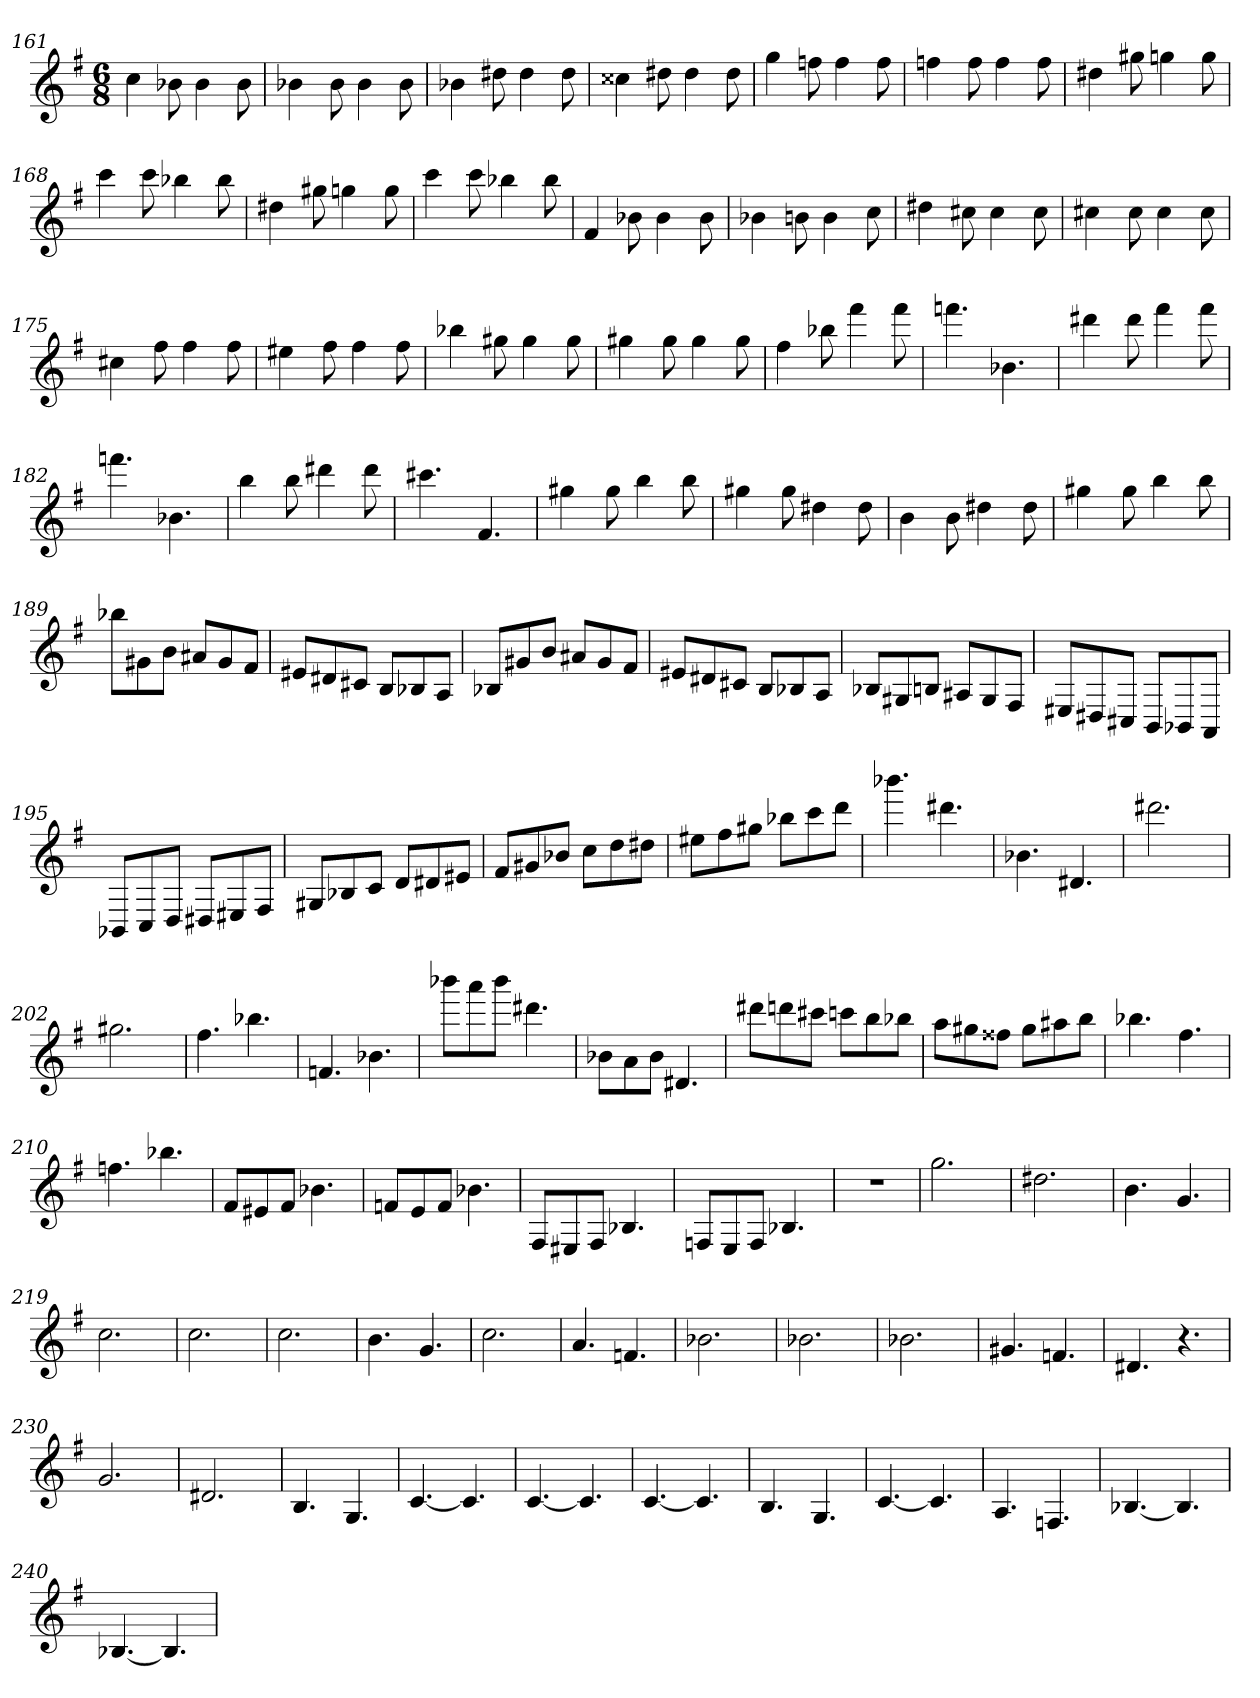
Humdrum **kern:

**kern
*part1
*staff1
*clefG2
*k[f#]
*G:
*M6/8
=161
4cc
8b-X
4b-
8b-
=162
4b-X
8b-
4b-
8b-
=163
4b-X
8dd#X
4dd#
8dd#
=164
4cc##X
8dd#X
4dd#
8dd#
=165
4gg
8ffn
4ff
8ff
=166
4ffn
8ff
4ff
8ff
=167
4dd#X
8gg#X
4ggn
8gg
=168
4ccc
8ccc
4bb-X
8bb-
=169
4dd#X
8gg#X
4ggn
8gg
=170
4ccc
8ccc
4bb-X
8bb-
=171
4f#
8b-X
4b-
8b-
=172
4b-X
8bn
4b
8cc
=173
4dd#X
8cc#X
4cc#
8cc#
=174
4cc#X
8cc#
4cc#
8cc#
=175
4cc#X
8ff#
4ff#
8ff#
=176
4ee#X
8ff#
4ff#
8ff#
=177
4bb-X
8gg#X
4gg#
8gg#
=178
4gg#X
8gg#
4gg#
8gg#
=179
4ff#
8bb-X
4fff#
8fff#
=180
4.fffn
4.b-X
=181
4ddd#X
8ddd#
4fff#
8fff#
=182
4.fffn
4.b-X
=183
4bb
8bb
4ddd#X
8ddd#
=184
4.ccc#X
4.f#
=185
4gg#X
8gg#
4bb
8bb
=186
4gg#X
8gg#
4dd#X
8dd#
=187
4b
8b
4dd#X
8dd#
=188
4gg#X
8gg#
4bb
8bb
=189
8bb-X\L
8g#X\
8b\J
8a#X/L
8g#/
8f#/J
=190
8e#X/L
8d#X/
8c#X/J
8B/L
8B-X/
8A/J
=191
8B-X/L
8g#X/
8b/J
8a#X/L
8g#/
8f#/J
=192
8e#X/L
8d#X/
8c#X/J
8B/L
8B-X/
8A/J
=193
8B-X/L
8G#X/
8Bn/J
8A#X/L
8G#/
8F#/J
=194
8E#X/L
8D#X/
8C#X/J
8BB/L
8BB-X/
8AA/J
=195
8BB-X/L
8C/
8D/J
8D#X/L
8E#X/
8F#/J
=196
8G#X/L
8B-X/
8c/J
8d/L
8d#X/
8e#X/J
=197
8f#/L
8g#X/
8b-X/J
8cc\L
8dd\
8dd#X\J
=198
8ee#X\L
8ff#\
8gg#X\J
8bb-X\L
8ccc\
8ddd\J
=199
4.bbb-X
4.ddd#X
=200
4.b-X
4.d#X
=201
2.ddd#X
=202
2.gg#X
=203
4.ff#
4.bb-X
=204
4.fn
4.b-X
=205
8bbb-X\L
8aaa\
8bbb-\J
4.ddd#X
=206
8b-X\L
8a\
8b-\J
4.d#X
=207
8ddd#X\L
8dddn\
8ccc#X\J
8cccn\L
8bb\
8bb-X\J
=208
8aa\L
8gg#X\
8ff##X\J
8gg#\L
8aa#X\
8bb\J
=209
4.bb-X
4.ff#
=210
4.ffn
4.bb-X
=211
8f#/L
8e#X/
8f#/J
4.b-X
=212
8fn/L
8e/
8f/J
4.b-X
=213
8F#/L
8E#X/
8F#/J
4.B-X
=214
8Fn/L
8E/
8F/J
4.B-X
=215
2.r
=216
2.gg
=217
2.dd#X
=218
4.b
4.g
=219
2.cc
=220
2.cc
=221
2.cc
=222
4.b
4.g
=223
2.cc
=224
4.a
4.fn
=225
2.b-X
=226
2.b-X
=227
2.b-X
=228
4.g#X
4.fn
=229
4.d#X
4.r
=230
2.g
=231
2.d#X
=232
4.B
4.G
=233
[4.c
4.c]
=234
[4.c
4.c]
=235
[4.c
4.c]
=236
4.B
4.G
=237
[4.c
4.c]
=238
4.A
4.Fn
=239
[4.B-X
4.B-]
=240
[4.B-X
4.B-]
=
*-
